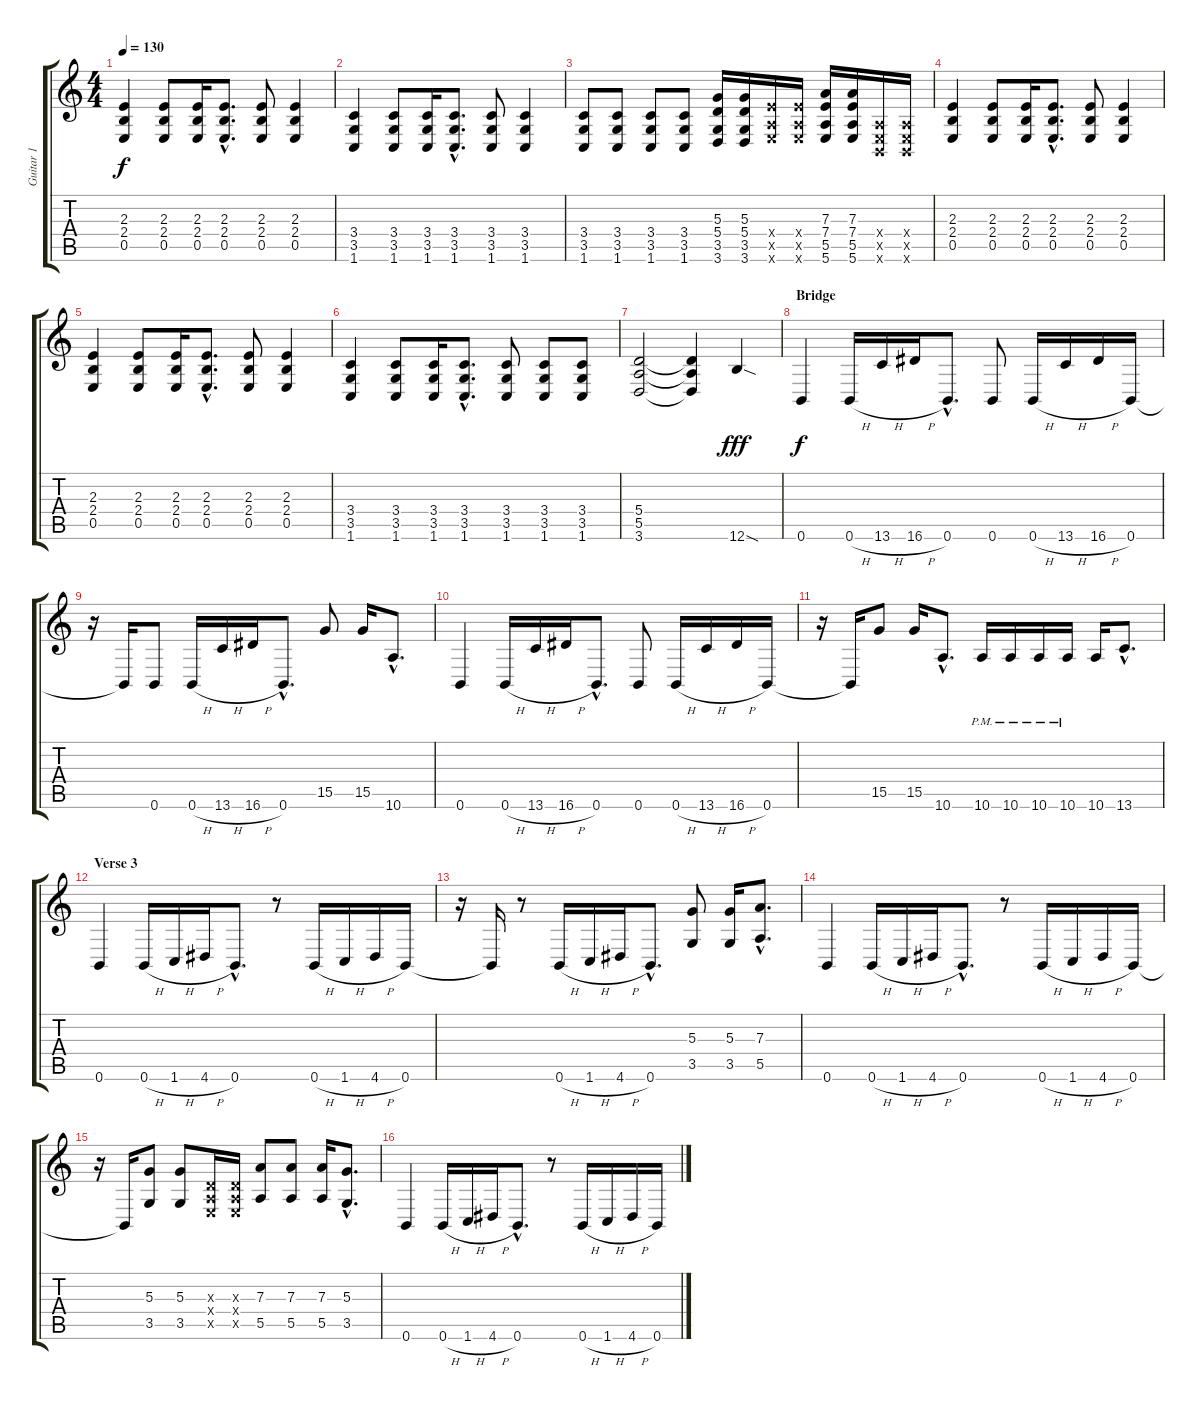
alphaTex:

\track ("Guitar 1" "Guitar 1") {instrument distortionguitar}
\staff {score tabs}
\tuning (B3 Gb3 D3 A2 E2 B1) {hide}
\ts (4 4)
\tempo 130
\clef g2
\ks c
(2.3 2.4 0.5).4{dy f} (2.3 2.4 0.5).8 (2.3 2.4 0.5).16 (2.3{hac} 2.4{hac} 0.5{hac}).8{d} (2.3 2.4 0.5).8 (2.3 2.4 0.5).4 |
(3.4 3.5 1.6).4 (3.4 3.5 1.6).8 (3.4 3.5 1.6).16 (3.4{hac} 3.5{hac} 1.6{hac}).8{d} (3.4 3.5 1.6).8 (3.4 3.5 1.6).4 |
(3.4 3.5 1.6).8 (3.4 3.5 1.6).8 (3.4 3.5 1.6).8 (3.4 3.5 1.6).8 (5.3 5.4 3.5 3.6).16 (5.3 5.4 3.5 3.6).16 (7.4{x} 5.5{x} 5.6{x}).16 (7.4{x} 5.5{x} 5.6{x}).16 (7.3 7.4 5.5 5.6).16 (7.3 7.4 5.5 5.6).16 (0.4{x} 0.5{x} 0.6{x}).16 (0.4{x} 0.5{x} 0.6{x}).16 |
(2.3 2.4 0.5).4 (2.3 2.4 0.5).8 (2.3 2.4 0.5).16 (2.3{hac} 2.4{hac} 0.5{hac}).8{d} (2.3 2.4 0.5).8 (2.3 2.4 0.5).4 |
(2.3 2.4 0.5).4 (2.3 2.4 0.5).8 (2.3 2.4 0.5).16 (2.3{hac} 2.4{hac} 0.5{hac}).8{d} (2.3 2.4 0.5).8 (2.3 2.4 0.5).4 |
(3.4 3.5 1.6).4 (3.4 3.5 1.6).8 (3.4 3.5 1.6).16 (3.4{hac} 3.5{hac} 1.6{hac}).8{d} (3.4 3.5 1.6).8 (3.4 3.5 1.6).8 (3.4 3.5 1.6).8 |
(5.4 5.5 3.6).2 (5.4{t} 5.5{t} 3.6{t}).4 12.6{sod}.4{dy fff} |
\section ("" "Bridge")
0.6.4{dy f} 0.6{h}.16 13.6{h}.16 16.6{h}.16 0.6{hac}.8{d} 0.6.8 0.6{h}.16 13.6{h}.16 16.6{h}.16 0.6.16 |
r.16 0.6{t}.16 0.6.8 0.6{h}.16 13.6{h}.16 16.6{h}.16 0.6{hac}.8{d} 15.5.8 15.5.16 10.6{hac}.8{d} |
0.6.4 0.6{h}.16 13.6{h}.16 16.6{h}.16 0.6{hac}.8{d} 0.6.8 0.6{h}.16 13.6{h}.16 16.6{h}.16 0.6.16 |
r.16 0.6{t}.16 15.5.8 15.5.16 10.6{hac}.8{d} 10.6{pm}.16 10.6{pm}.16 10.6{pm}.16 10.6{pm}.16 10.6.16 13.6{hac}.8{d} |
\section ("" "Verse 3")
0.6.4 0.6{h}.16 1.6{h}.16 4.6{h}.16 0.6{hac}.8{d} r.8 0.6{h}.16 1.6{h}.16 4.6{h}.16 0.6.16 |
r.16 0.6{t}.16 r.8 0.6{h}.16 1.6{h}.16 4.6{h}.16 0.6{hac}.8{d} (5.3 3.5).8 (5.3 3.5).16 (7.3{hac} 5.5{hac}).8{d} |
0.6.4 0.6{h}.16 1.6{h}.16 4.6{h}.16 0.6{hac}.8{d} r.8 0.6{h}.16 1.6{h}.16 4.6{h}.16 0.6.16 |
r.16 0.6{t}.16 (5.3 3.5).8 (5.3 3.5).8 (0.3{x} 0.4{x} 0.5{x}).16 (0.3{x} 0.4{x} 0.5{x}).16 (7.3 5.5).8 (7.3 5.5).8 (7.3 5.5).16 (5.3{hac} 3.5{hac}).8{d} |
0.6.4 0.6{h}.16 1.6{h}.16 4.6{h}.16 0.6{hac}.8{d} r.8 0.6{h}.16 1.6{h}.16 4.6{h}.16 0.6.16
